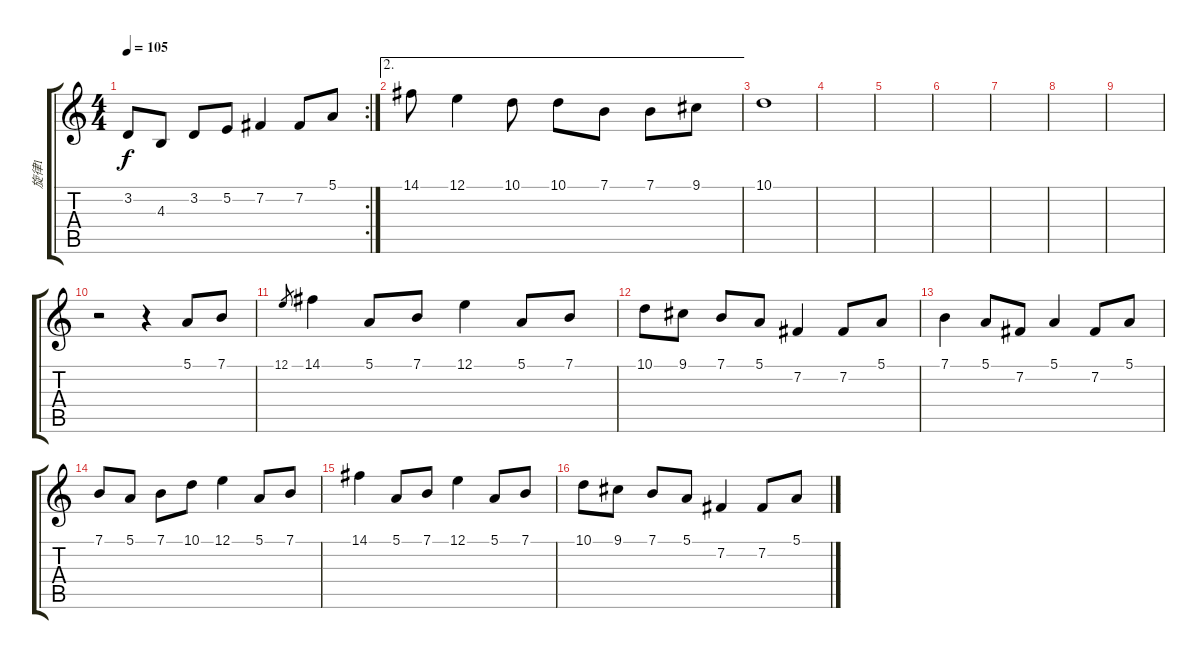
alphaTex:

\track ("旋律1" "旋律1") {instrument harmonica}
\staff {score tabs}
\tuning (E4 B3 G3 D3 A2 E2) {hide}
\rc 2
\ts (4 4)
\tempo 105
\clef g2
\ks c
3.2.8{dy f} 4.3.8 3.2.8 5.2.8 7.2.4 7.2.8 5.1.8 |
\ae 2
14.1.8 12.1.4 10.1.8 10.1.8 7.1.8 7.1.8 9.1.8 |
10.1.1 |
|
|
|
|
|
|
r.2 r.4 5.1.8 7.1.8 |
12.1.8{gr} 14.1.4 5.1.8 7.1.8 12.1.4 5.1.8 7.1.8 |
10.1.8 9.1.8 7.1.8 5.1.8 7.2.4 7.2.8 5.1.8 |
7.1.4 5.1.8 7.2.8 5.1.4 7.2.8 5.1.8 |
7.1.8 5.1.8 7.1.8 10.1.8 12.1.4 5.1.8 7.1.8 |
14.1.4 5.1.8 7.1.8 12.1.4 5.1.8 7.1.8 |
10.1.8 9.1.8 7.1.8 5.1.8 7.2.4 7.2.8 5.1.8
